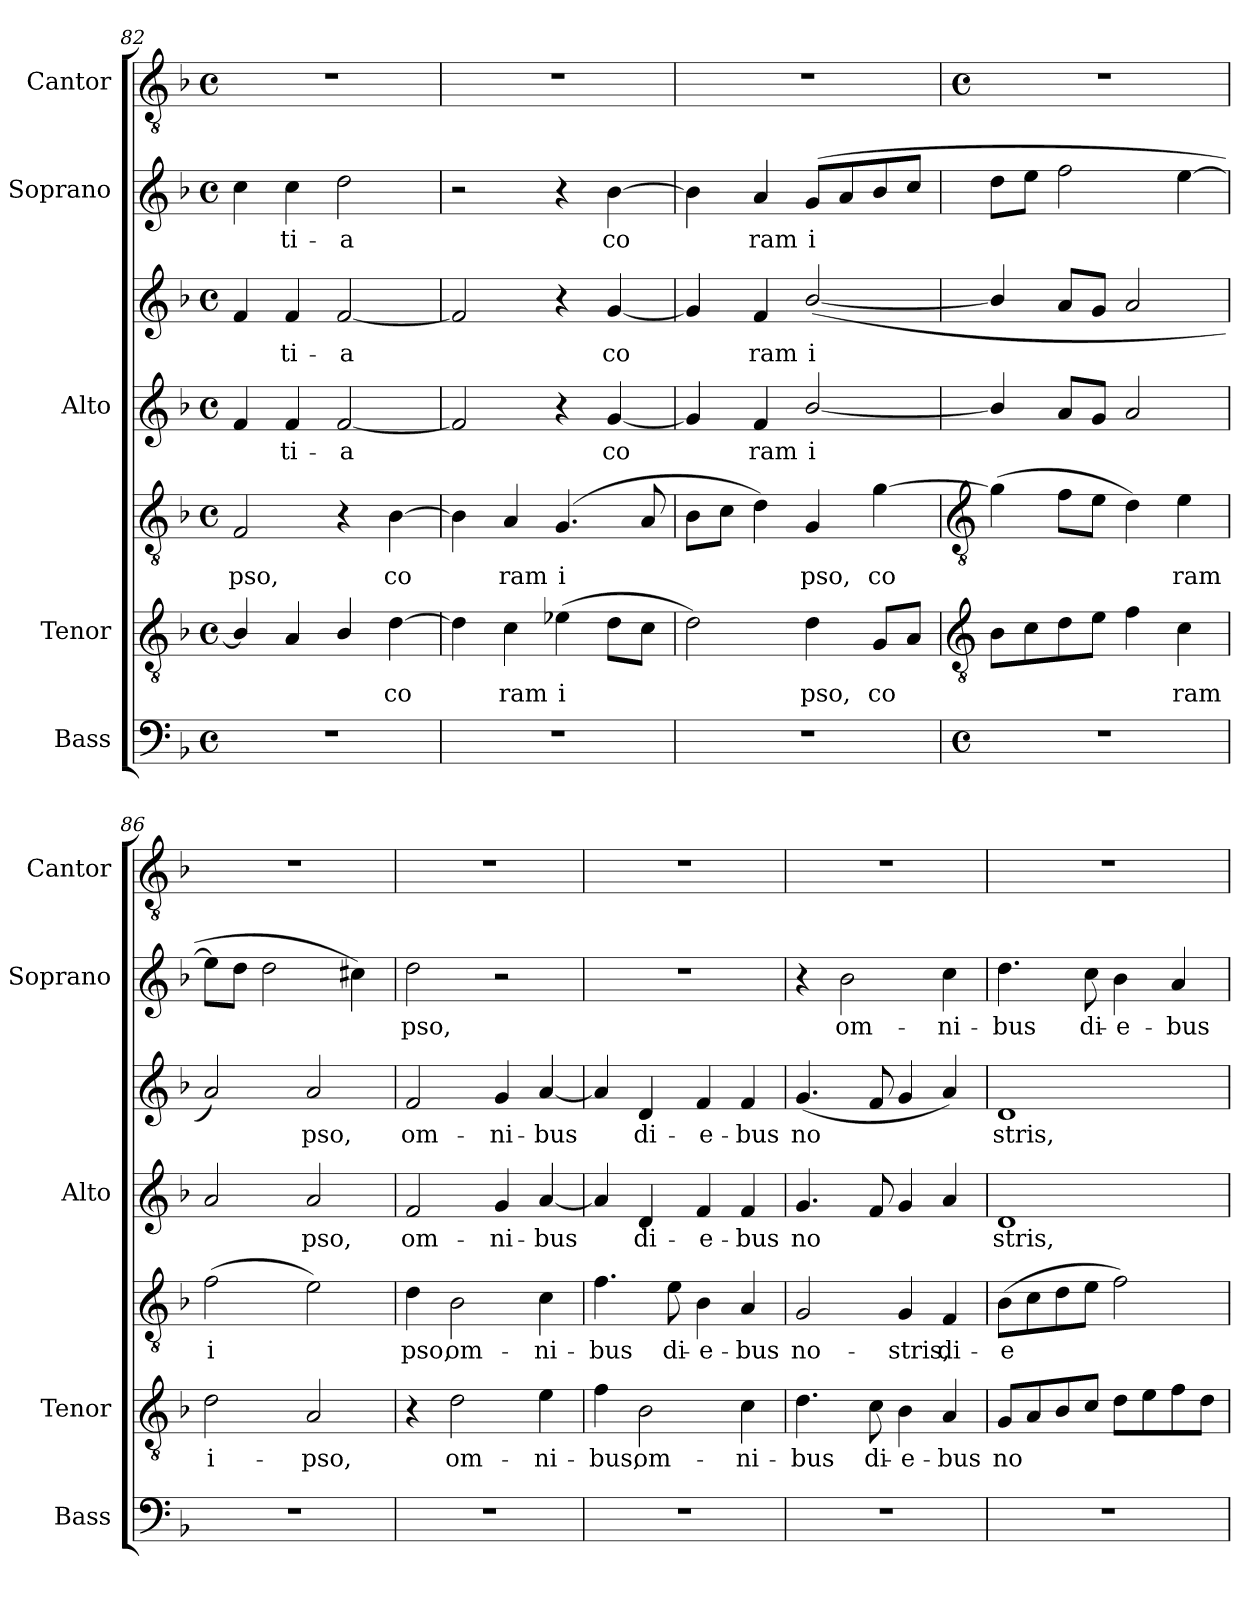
**kern	**kern	**text	**kern	**text	**kern	**text	**kern	**text	**kern	**text	**kern
*part5	*part4	*part4	*part4	*part4	*part3	*part3	*part3	*part3	*part2	*part2	*part1
*staff7	*staff6	*staff6	*staff5	*staff5	*staff4	*staff4	*staff3	*staff3	*staff2	*staff2	*staff1
*I"Bass	*I"Tenor	*	*	*	*I"Alto	*	*	*	*I"Soprano	*	*I"Cantor
*I'Bass	*I'Tenor	*	*	*	*I'Alto	*	*	*	*I'Soprano	*	*I'Cantor
*clefF4	*clefGv2	*	*clefGv2	*	*	*	*clefG2	*	*clefG2	*	*clefGv2
*k[b-]	*k[b-]	*	*k[b-]	*	*k[b-]	*	*k[b-]	*	*k[b-]	*	*k[b-]
*F:	*F:	*	*F:	*	*F:	*	*F:	*	*F:	*	*F:
*M4/4	*M4/4	*	*M4/4	*	*M4/4	*	*M4/4	*	*M4/4	*	*M4/4
*met(c)	*met(c)	*	*met(c)	*	*met(c)	*	*met(c)	*	*met(c)	*	*met(c)
=82	=82	=82	=82	=82	=82	=82	=82	=82	=82	=82	=82
!	!	!	!	!LO:LY:b	!	!	!	!	!	!	!
1r	4B-/]	.	2F	pso,	4f	.	4f	.	4cc	.	1r
!	!	!	!	!	!	!LO:LY:b	!	!LO:LY:b	!	!LO:LY:b	!
.	4A	.	.	.	4f	ti-	4f	ti-	4cc	ti-	.
!	!	!	!	!	!	!LO:LY:b	!	!LO:LY:b	!	!LO:LY:b	!
.	4B-/	.	4r	.	[2f	-a	[2f	-a	2dd	-a	.
!	!	!LO:LY:b	!	!LO:LY:b	!	!	!	!	!	!	!
.	[4d	co	[4B-	co	.	.	.	.	.	.	.
=83	=83	=83	=83	=83	=83	=83	=83	=83	=83	=83	=83
1r	4d]	.	4B-]	.	2f]	.	2f]	.	2r	.	1r
!	!	!LO:LY:b	!	!LO:LY:b	!	!	!	!	!	!	!
.	4c	ram	4A	ram	.	.	.	.	.	.	.
!	!	!LO:LY:b	!	!LO:LY:b	!	!	!	!	!	!	!
.	(>4e-X	i	(>4.G	i	4r	.	4r	.	4r	.	.
!	!	!	!	!	!	!LO:LY:b	!	!LO:LY:b	!	!LO:LY:b	!
.	8dL	.	.	.	[4g	co	[4g	co	[4b-	co	.
.	8cJ	.	8A	.	.	.	.	.	.	.	.
=84	=84	=84	=84	=84	=84	=84	=84	=84	=84	=84	=84
1r	2d)	.	8B-L	.	4g]	.	4g]	.	4b-]	.	1r
.	.	.	8cJ	.	.	.	.	.	.	.	.
!	!	!	!	!	!	!LO:LY:b	!	!LO:LY:b	!	!LO:LY:b	!
.	.	.	4d)	.	4f	ram	4f	ram	4a	ram	.
!	!	!LO:LY:b	!	!LO:LY:b	!	!LO:LY:b	!	!LO:LY:b	!	!LO:LY:b	!
.	4d	pso,	4G	pso,	[2b-/	i	(<[2b-/	i	(>8gL	i	.
.	.	.	.	.	.	.	.	.	8a	.	.
!	!	!LO:LY:b	!	!LO:LY:b	!	!	!	!	!	!	!
.	8GL	co	[4g	co	.	.	.	.	8b-	.	.
.	8AJ	.	.	.	.	.	.	.	8ccJ	.	.
!!LO:LB:g=z
=85	=85	=85	=85	=85	=85	=85	=85	=85	=85	=85	=85
*	*clefGv2	*	*clefGv2	*	*	*	*	*	*	*	*
*M4/4	*	*	*	*	*	*	*	*	*	*	*M4/4
*met(c)	*	*	*	*	*	*	*	*	*	*	*met(c)
1r	8B-L	.	(>4g]	.	4b-/]	.	4b-/]	.	8ddL	.	1r
.	8c	.	.	.	.	.	.	.	8eeJ	.	.
.	8d	.	8fL	.	8aL	.	8aL	.	2ff	.	.
.	8eJ	.	8eJ	.	8gJ	.	8gJ	.	.	.	.
.	4f	.	4d)	.	2a	.	2a	.	.	.	.
!	!	!LO:LY:b	!	!LO:LY:b	!	!	!	!	!	!	!
.	4c	ram	4e	ram	.	.	.	.	[4ee	.	.
=86	=86	=86	=86	=86	=86	=86	=86	=86	=86	=86	=86
!	!	!LO:LY:b	!	!LO:LY:b	!	!	!	!	!	!	!
1r	2d	i-	(>2f	i	2a	.	2a)	.	8eeL]	.	1r
.	.	.	.	.	.	.	.	.	8ddJ	.	.
.	.	.	.	.	.	.	.	.	2dd	.	.
!	!	!LO:LY:b	!	!	!	!LO:LY:b	!	!LO:LY:b	!	!	!
.	2A	-pso,	2e)	.	2a	pso,	2a	pso,	.	.	.
.	.	.	.	.	.	.	.	.	4cc#)	.	.
=87	=87	=87	=87	=87	=87	=87	=87	=87	=87	=87	=87
!	!	!	!	!LO:LY:b	!	!LO:LY:b	!	!LO:LY:b	!	!LO:LY:b	!
1r	4r	.	4d	pso,	2f	om-	2f	om-	2dd	pso,	1r
!	!	!LO:LY:b	!	!LO:LY:b	!	!	!	!	!	!	!
.	2d	-om-	2B-	om-	.	.	.	.	.	.	.
!	!	!	!	!	!	!LO:LY:b	!	!LO:LY:b	!	!	!
.	.	.	.	.	4g	-ni-	4g	-ni-	2r	.	.
!	!	!LO:LY:b	!	!LO:LY:b	!	!LO:LY:b	!	!LO:LY:b	!	!	!
.	4e	-ni-	4c	-ni-	[4a	-bus	[4a	-bus	.	.	.
=88	=88	=88	=88	=88	=88	=88	=88	=88	=88	=88	=88
!	!	!LO:LY:b	!	!LO:LY:b	!	!	!	!	!	!	!
1r	4f	bus,	4.f	-bus	4a]	.	4a]	.	1r	.	1r
!	!	!LO:LY:b	!	!	!	!LO:LY:b	!	!LO:LY:b	!	!	!
.	2B-	om-	.	.	4d	di-	4d	di-	.	.	.
!	!	!	!	!LO:LY:b	!	!	!	!	!	!	!
.	.	.	8e	di-	.	.	.	.	.	.	.
!	!	!	!	!LO:LY:b	!	!LO:LY:b	!	!LO:LY:b	!	!	!
.	.	.	4B-	-e-	4f	-e-	4f	-e-	.	.	.
!	!	!LO:LY:b	!	!LO:LY:b	!	!LO:LY:b	!	!LO:LY:b	!	!	!
.	4c	-ni-	4A	-bus	4f	-bus	4f	-bus	.	.	.
=89	=89	=89	=89	=89	=89	=89	=89	=89	=89	=89	=89
!	!	!LO:LY:b	!	!LO:LY:b	!	!LO:LY:b	!	!LO:LY:b	!	!	!
1r	4.d	-bus	2G	-no-	4.g	no	(<4.g	no	4r	.	1r
!	!	!	!	!	!	!	!	!	!	!LO:LY:b	!
.	.	.	.	.	.	.	.	.	2b-	om-	.
!	!	!LO:LY:b	!	!	!	!	!	!	!	!	!
.	8c	di-	.	.	8f	.	8f	.	.	.	.
!	!	!LO:LY:b	!	!LO:LY:b	!	!	!	!	!	!	!
.	4B-	-e-	4G	-stris,	4g	.	4g	.	.	.	.
!	!	!LO:LY:b	!	!LO:LY:b	!	!	!	!	!	!LO:LY:b	!
.	4A	-bus	4F	di-	4a	.	4a)	.	4cc	-ni-	.
=90	=90	=90	=90	=90	=90	=90	=90	=90	=90	=90	=90
!	!	!LO:LY:b	!	!LO:LY:b	!	!LO:LY:b	!	!LO:LY:b	!	!LO:LY:b	!
1r	8GL	no	(>8B-L	e	1d	stris,	1d	stris,	4.dd	-bus	1r
.	8A	.	8c	.	.	.	.	.	.	.	.
.	8B-	.	8d	.	.	.	.	.	.	.	.
!	!	!	!	!	!	!	!	!	!	!LO:LY:b	!
.	8cJ	.	8eJ	.	.	.	.	.	8cc	di-	.
!	!	!	!	!	!	!	!	!	!	!LO:LY:b	!
.	8dL	.	2f)	.	.	.	.	.	4b-	-e-	.
.	8e	.	.	.	.	.	.	.	.	.	.
!	!	!	!	!	!	!	!	!	!	!LO:LY:b	!
.	8f	.	.	.	.	.	.	.	4a	-bus	.
.	8dJ	.	.	.	.	.	.	.	.	.	.
=	=	=	=	=	=	=	=	=	=	=	=
*-	*-	*-	*-	*-	*-	*-	*-	*-	*-	*-	*-
